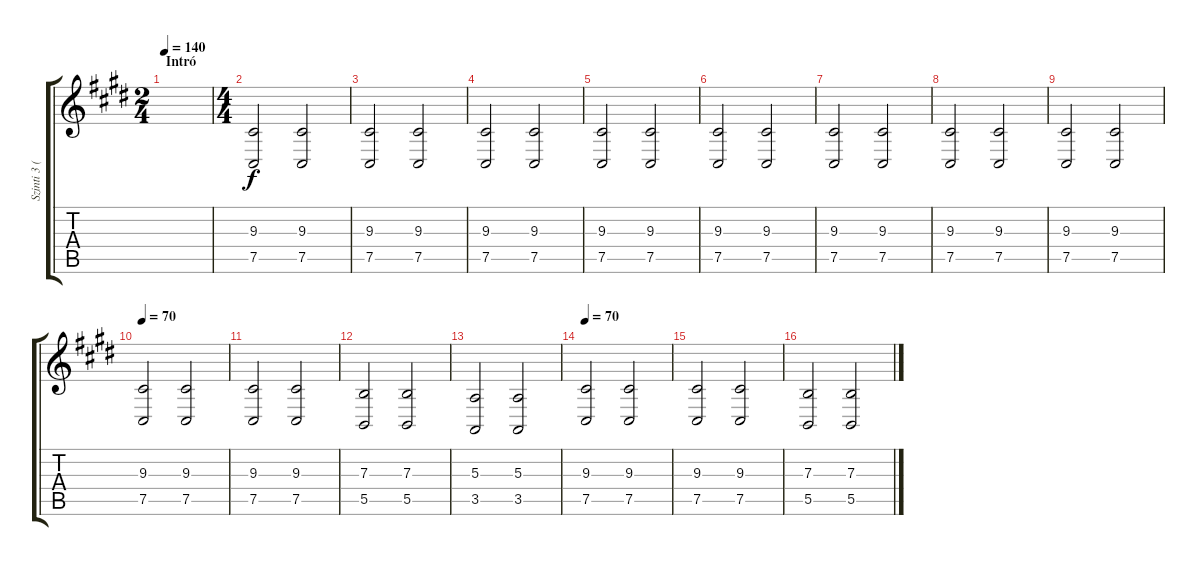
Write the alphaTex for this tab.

\track ("Szinti 3 (Szóló)" "Szinti 3 (") {instrument tubularbells}
\staff {score tabs}
\tuning (Db4 Ab3 E3 B2 Gb2 Db2) {hide}
\ts (2 4)
\section ("" "Intró")
\tempo 140
\tempo 70
\tempo 140
\clef g2
\ks c#minor
|
\ts (4 4)
(9.3 7.5).2 (9.3 7.5).2 |
(9.3 7.5).2 (9.3 7.5).2 |
(9.3 7.5).2 (9.3 7.5).2 |
(9.3 7.5).2 (9.3 7.5).2 |
(9.3 7.5).2 (9.3 7.5).2 |
(9.3 7.5).2 (9.3 7.5).2 |
(9.3 7.5).2 (9.3 7.5).2 |
(9.3 7.5).2 (9.3 7.5).2 |
\tempo 70
(9.3 7.5).2 (9.3 7.5).2 |
(9.3 7.5).2 (9.3 7.5).2 |
(7.3 5.5).2 (7.3 5.5).2 |
(5.3 3.5).2 (5.3 3.5).2 |
\tempo 70
(9.3 7.5).2 (9.3 7.5).2 |
(9.3 7.5).2 (9.3 7.5).2 |
(7.3 5.5).2 (7.3 5.5).2
